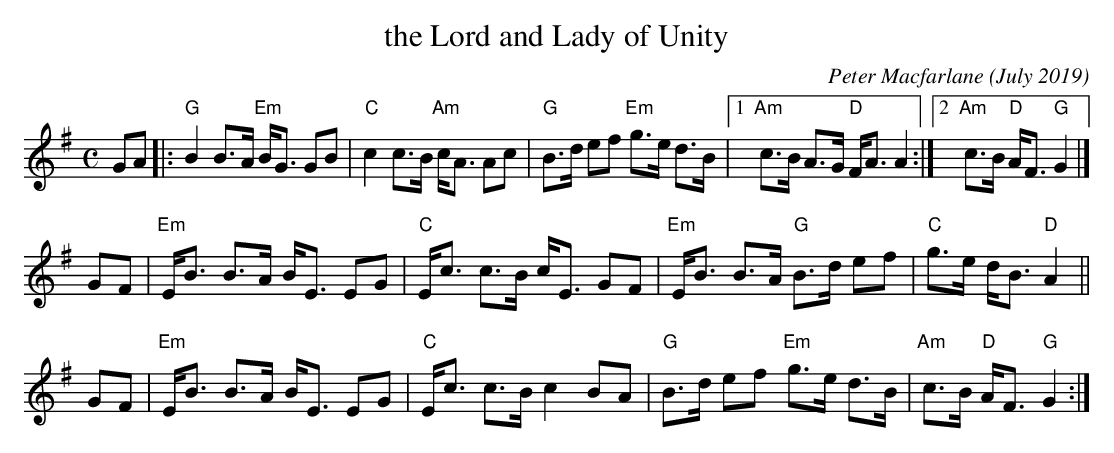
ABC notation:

X:1
T: the Lord and Lady of Unity
C: Peter Macfarlane (July 2019)
M: C
L: 1/8
K: G
GA |:\
"G"B2 B>A "Em"B<G GB | "C"c2 c>B "Am"c<A Ac |\
"G"B>d ef "Em"g>e d>B |[1 "Am"c>B A>G "D"F<A A2 :|2 "Am"c>B "D"A<F "G"G2 |]
GF |\
"Em"E<B B>A B<E EG | "C"E<c c>B c<E GF |\
"Em"E<B B>A "G"B>d ef | "C"g>e d<B "D"A2 ||
GF |\
"Em"E<B B>A B<E EG | "C"E<c c>B c2 BA |\
"G"B>d ef "Em"g>e d>B | "Am"c>B "D"A<F "G"G2 :|
